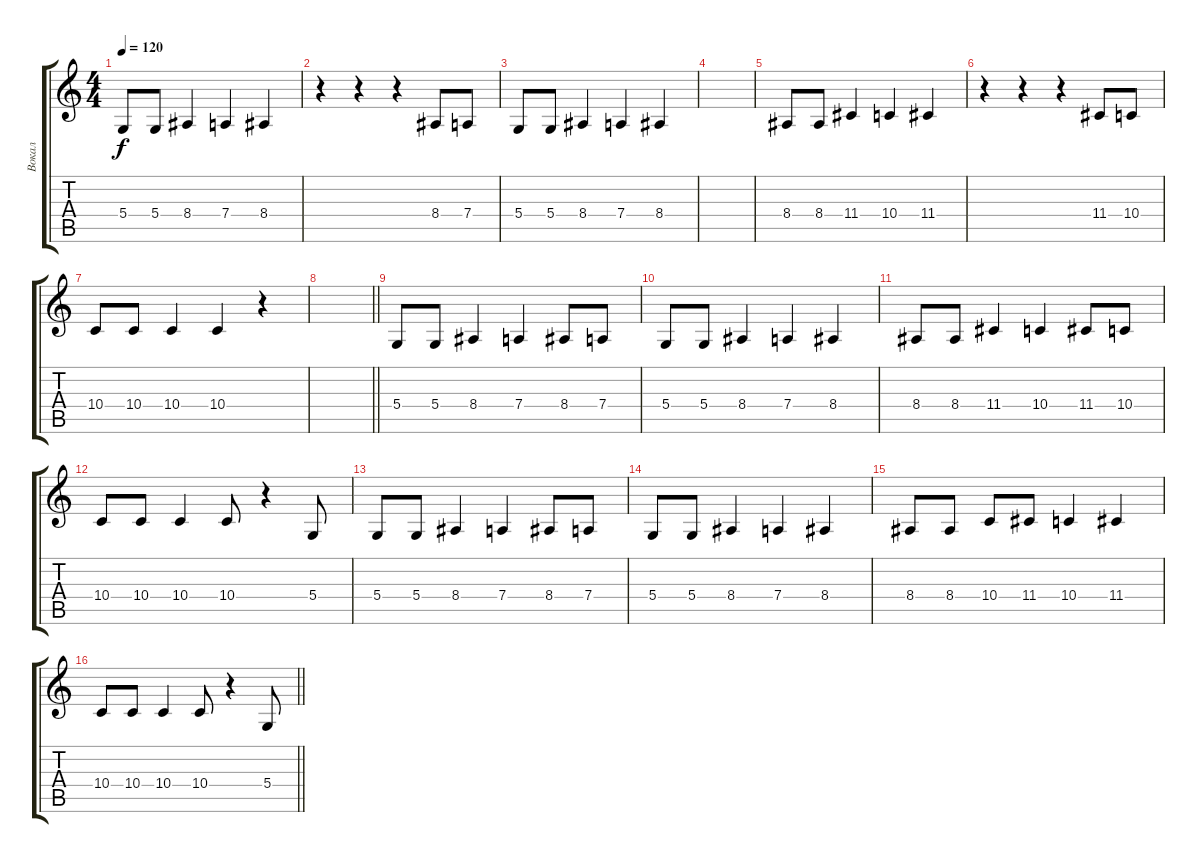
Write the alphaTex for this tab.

\track ("Вокал" "Вокал") {instrument fx7echoes}
\staff {score tabs}
\tuning (E4 B3 G3 D3 A2 E2) {hide}
\ts (4 4)
\tempo 120
\clef g2
\ks c
5.4.8{dy f} 5.4.8 8.4.4 7.4.4 8.4.4 |
r.4 r.4 r.4 8.4.8 7.4.8 |
5.4.8 5.4.8 8.4.4 7.4.4 8.4.4 |
|
8.4.8 8.4.8 11.4.4 10.4.4 11.4.4 |
r.4 r.4 r.4 11.4.8 10.4.8 |
10.4.8 10.4.8 10.4.4 10.4.4 r.4 |
\barLineRight lightlight
|
5.4.8 5.4.8 8.4.4 7.4.4 8.4.8 7.4.8 |
5.4.8 5.4.8 8.4.4 7.4.4 8.4.4 |
8.4.8 8.4.8 11.4.4 10.4.4 11.4.8 10.4.8 |
10.4.8 10.4.8 10.4.4 10.4.8 r.4 5.4.8 |
5.4.8 5.4.8 8.4.4 7.4.4 8.4.8 7.4.8 |
5.4.8 5.4.8 8.4.4 7.4.4 8.4.4 |
8.4.8 8.4.8 10.4.8 11.4.8 10.4.4 11.4.4 |
\barLineRight lightlight
10.4.8 10.4.8 10.4.4 10.4.8 r.4 5.4.8
